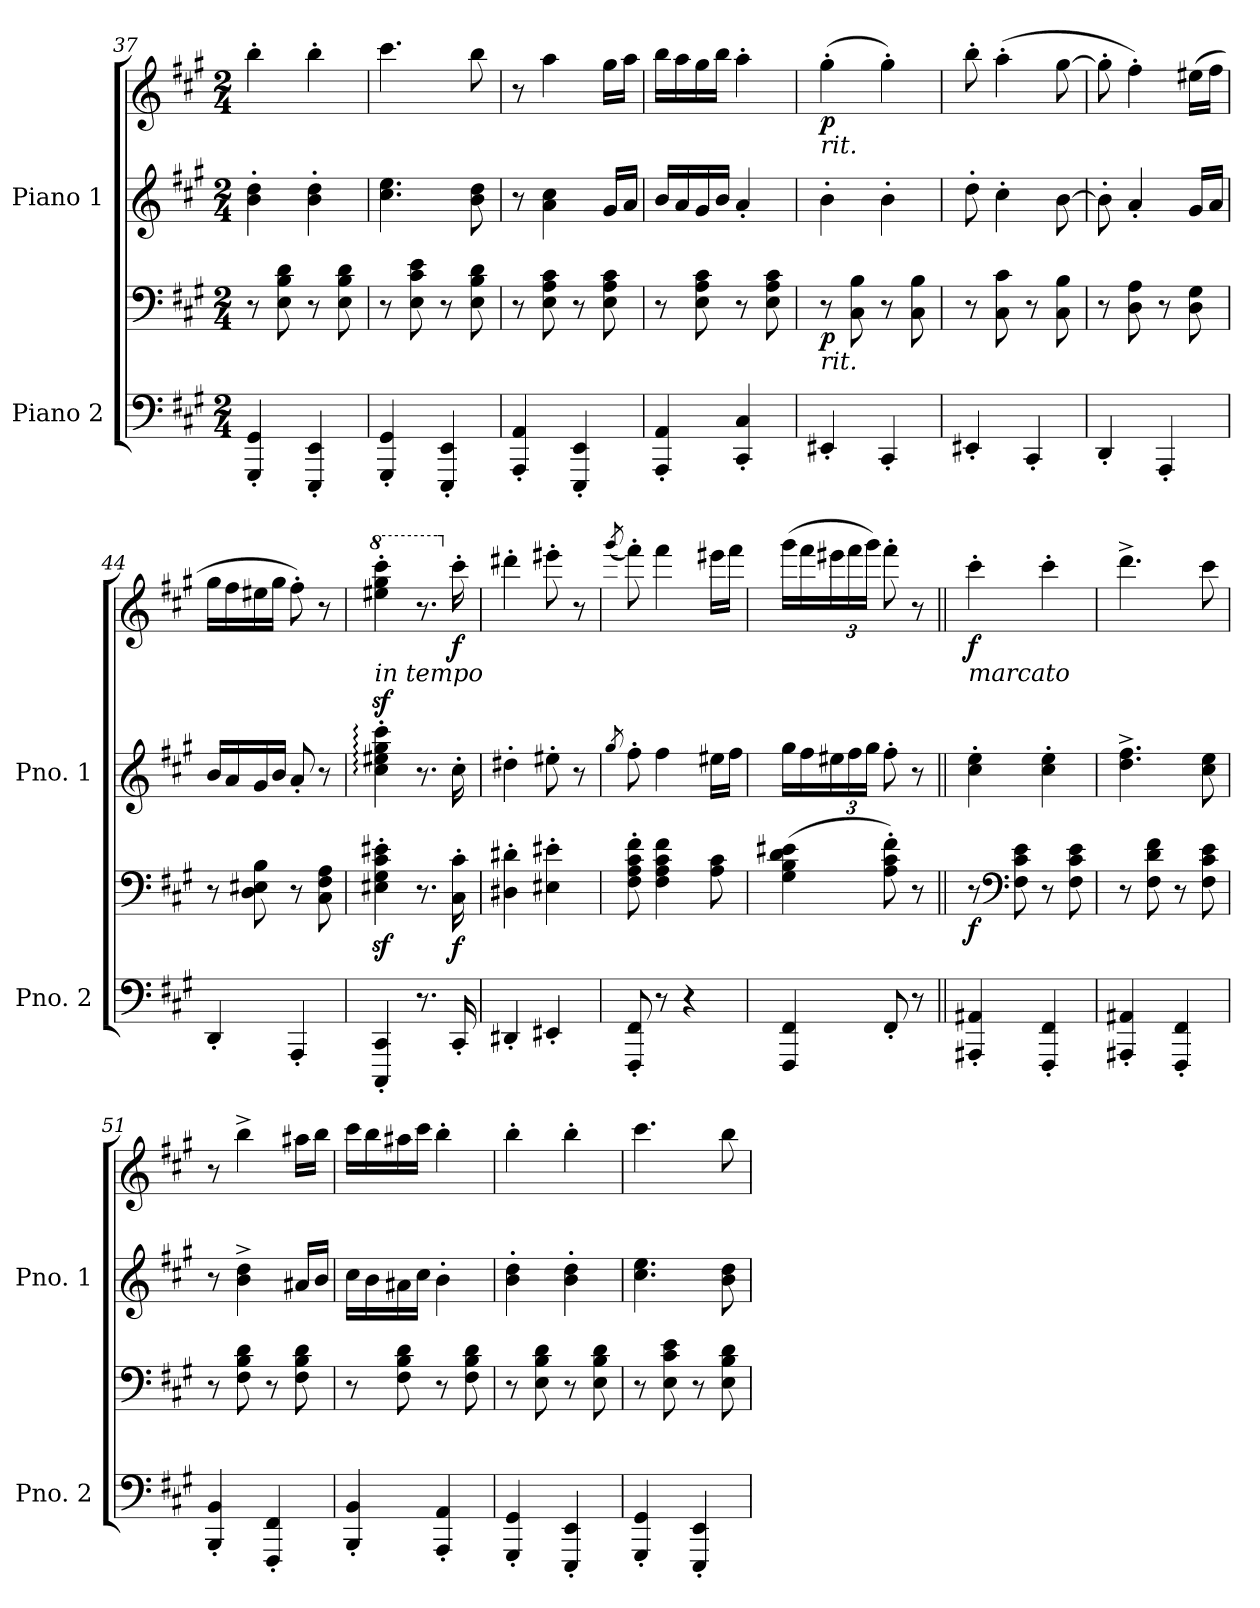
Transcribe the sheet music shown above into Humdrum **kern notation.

**kern	**kern	**dynam	**kern	**kern	**dynam
*part2	*part2	*part2	*part1	*part1	*part1
*staff4	*staff3	*staff3/4	*staff2	*staff1	*staff1/2
*I"Piano 2	*	*	*I"Piano 1	*	*
*I'Pno. 2	*	*	*I'Pno. 1	*	*
*clefF4	*clefF4	*	*clefG2	*clefG2	*
*k[f#c#g#]	*k[f#c#g#]	*	*k[f#c#g#]	*k[f#c#g#]	*
*M2/4	*M2/4	*	*M2/4	*M2/4	*
=37	=37	=37	=37	=37	=37
4GGG#/' 4GG#/'	8r	.	4b\' 4dd\'	4bb'\	.
.	8E\ 8B\ 8d\	.	.	.	.
4EEE/' 4EE/'	8r	.	4b\' 4dd\'	4bb'\	.
.	8E\ 8B\ 8d\	.	.	.	.
=38	=38	=38	=38	=38	=38
4GGG#/' 4GG#/'	8r	.	4.cc#\ 4.ee\	4.ccc#\	.
.	8E\ 8c#\ 8e\	.	.	.	.
4EEE/' 4EE/'	8r	.	.	.	.
.	8E\ 8B\ 8d\	.	8b\ 8dd\	8bb\	.
=39	=39	=39	=39	=39	=39
4AAA/' 4AA/'	8r	.	8r	8r	.
.	8E\ 8A\ 8c#\	.	4a\ 4cc#\	4aa\	.
4EEE/' 4EE/'	8r	.	.	.	.
.	8E\ 8A\ 8c#\	.	16g#/LL	16gg#\LL	.
.	.	.	16a/JJ	16aa\JJ	.
=40	=40	=40	=40	=40	=40
4AAA/' 4AA/'	8r	.	16b/LL	16bb\LL	.
.	.	.	16a/	16aa\	.
.	8E\ 8A\ 8c#\	.	16g#/	16gg#\	.
.	.	.	16b/JJ	16bb\JJ	.
4CC#/' 4C#/'	8r	.	4a'/	4aa'\	.
.	8E\ 8A\ 8c#\	.	.	.	.
!!LO:LB:g=z
=41	=41	=41	=41	=41	=41
!	!	!	!	!LO:TX:b:i:t=rit.	!
!	!LO:TX:b:i:t=rit.	!	!	!	!
!	!	!LO:DY:b	!	!	!LO:DY:b
4EE#X'/	8r	p	4b'\	(>4gg#'\	p
.	8C#\ 8B\	.	.	.	.
4CC#'/	8r	.	4b'\	4gg#'\)	.
.	8C#\ 8B\	.	.	.	.
=42	=42	=42	=42	=42	=42
4EE#X'/	8r	.	8dd'\	8bb'\	.
.	8C#\ 8c#\	.	4cc#'\	(>4aa'\	.
4CC#'/	8r	.	.	.	.
.	8C#\ 8B\	.	[8b\	[8gg#\	.
=43	=43	=43	=43	=43	=43
4DD'/	8r	.	8b'\]	8gg#'\]	.
.	8D\ 8A\	.	4a'/	4ff#'\)	.
4AAA'/	8r	.	.	.	.
.	8D\ 8G#\	.	16g#/LL	(>16ee#X\LL	.
.	.	.	16a/JJ	16ff#\JJ	.
=44	=44	=44	=44	=44	=44
4DD'/	8r	.	16b/LL	16gg#\LL	.
.	.	.	16a/	16ff#\	.
.	8D\ 8E#X\ 8B\	.	16g#/	16ee#X\	.
.	.	.	16b/JJ	16gg#\JJ	.
4AAA'/	8r	.	8a'/	8ff#'\)	.
.	8C#\ 8F#\ 8A\	.	8r	8r	.
=45	=45	=45	=45	=45	=45
*	*	*	*	*8va	*
!	!	!	!	!LO:TX:b:i:t=in tempo	!
4CCC#/' 4CC#/'	4E#X\z<' 4G#\z<' 4c#\z<' 4e#X\z<'	.	4cc#\:' 4ee#X\:' 4gg#\:' 4ccc#\:'	4eee#X\z<' 4ggg#\z<' 4cccc#\z<'	.
8.r	8.r	.	8.r	8.r	.
*	*	*	*	*X8va	*
!	!	!LO:DY:b	!	!	!LO:DY:b
16CC#'/	16C#\' 16c#\'	f	16cc#'\	16ccc#'\	f
=46	=46	=46	=46	=46	=46
4DD#X'/	4D#X\' 4d#X\'	.	4dd#X'\	4ddd#X'\	.
4EE#X'/	4E#X\' 4e#X\'	.	8ee#X'\	8eee#X'\	.
.	.	.	8r	8r	.
!!LO:LB:g=z
=47	=47	=47	=47	=47	=47
.	.	.	8qgg#/	(<8qggg#/	.
8FFF#/' 8FF#/'	8F#\' 8A\' 8c#\' 8f#\'	.	8ff#'\	8fff#'\)	.
8r	4F#\ 4A\ 4c#\ 4f#\	.	4ff#\	4fff#\	.
4r	.	.	.	.	.
.	8A\ 8c#\	.	16ee#X\LL	16eee#X\LL	.
.	.	.	16ff#\JJ	16fff#\JJ	.
=48	=48	=48	=48	=48	=48
4FFF#/ 4FF#/	(>4G#\ 4B\ 4d\ 4e#X\	.	16gg#\LL	(>16ggg#\LL	.
.	.	.	16ff#\	16fff#\	.
*	*	*	*Xbrackettup	*Xbrackettup	*
.	.	.	24ee#X\	24eee#X\	.
.	.	.	24ff#\	24fff#\	.
.	.	.	24gg#\JJ	24ggg#\JJ)	.
8FF#'/	8A\' 8c#\' 8f#\')	.	8ff#'\	8fff#'\	.
8r	8r	.	8r	8r	.
=49||	=49||	=49||	=49||	=49||	=49||
!	!	!	!	!LO:TX:b:i:t=marcato	!
!	!	!LO:DY:b	!	!	!LO:DY:b
4AAA#X/' 4AA#X/'	8r	f	4cc#\' 4ee\'	4ccc#'\	f
*	*clefF4	*	*	*	*
.	8F#\ 8c#\ 8e\	.	.	.	.
4FFF#/' 4FF#/'	8r	.	4cc#\' 4ee\'	4ccc#'\	.
.	8F#\ 8c#\ 8e\	.	.	.	.
=50	=50	=50	=50	=50	=50
4AAA#X/' 4AA#X/'	8r	.	4.dd\^ 4.ff#\^	4.ddd^\	.
.	8F#\ 8d\ 8f#\	.	.	.	.
4FFF#/' 4FF#/'	8r	.	.	.	.
.	8F#\ 8c#\ 8e\	.	8cc#\ 8ee\	8ccc#\	.
=51	=51	=51	=51	=51	=51
4BBB/' 4BB/'	8r	.	8r	8r	.
.	8F#\ 8B\ 8d\	.	4b\^ 4dd\^	4bb^\	.
4FFF#/' 4FF#/'	8r	.	.	.	.
.	8F#\ 8B\ 8d\	.	16a#X/LL	16aa#X\LL	.
.	.	.	16b/JJ	16bb\JJ	.
!!LO:PB:g=z
=52	=52	=52	=52	=52	=52
4BBB/' 4BB/'	8r	.	16cc#\LL	16ccc#\LL	.
.	.	.	16b\	16bb\	.
.	8F#\ 8B\ 8d\	.	16a#X\	16aa#X\	.
.	.	.	16cc#\JJ	16ccc#\JJ	.
4AAA/' 4AA/'	8r	.	4b'\	4bb'\	.
.	8F#\ 8B\ 8d\	.	.	.	.
=53	=53	=53	=53	=53	=53
4GGG#/' 4GG#/'	8r	.	4b\' 4dd\'	4bb'\	.
.	8E\ 8B\ 8d\	.	.	.	.
4EEE/' 4EE/'	8r	.	4b\' 4dd\'	4bb'\	.
.	8E\ 8B\ 8d\	.	.	.	.
=54	=54	=54	=54	=54	=54
4GGG#/' 4GG#/'	8r	.	4.cc#\ 4.ee\	4.ccc#\	.
.	8E\ 8c#\ 8e\	.	.	.	.
4EEE/' 4EE/'	8r	.	.	.	.
.	8E\ 8B\ 8d\	.	8b\ 8dd\	8bb\	.
=	=	=	=	=	=
*-	*-	*-	*-	*-	*-
